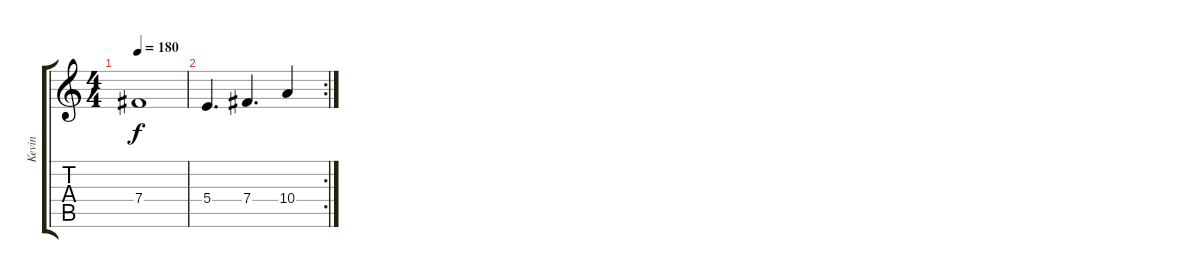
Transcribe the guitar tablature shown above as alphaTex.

\track ("Kevin" "Kevin") {instrument distortionguitar}
\staff {score tabs}
\tuning (Db4 Ab3 E3 B2 Gb2 B1) {hide}
\ts (4 4)
\tempo 180
\clef g2
\ks c
7.4.1{dy f} |
\rc 2
5.4.4{d} 7.4.4{d} 10.4.4
